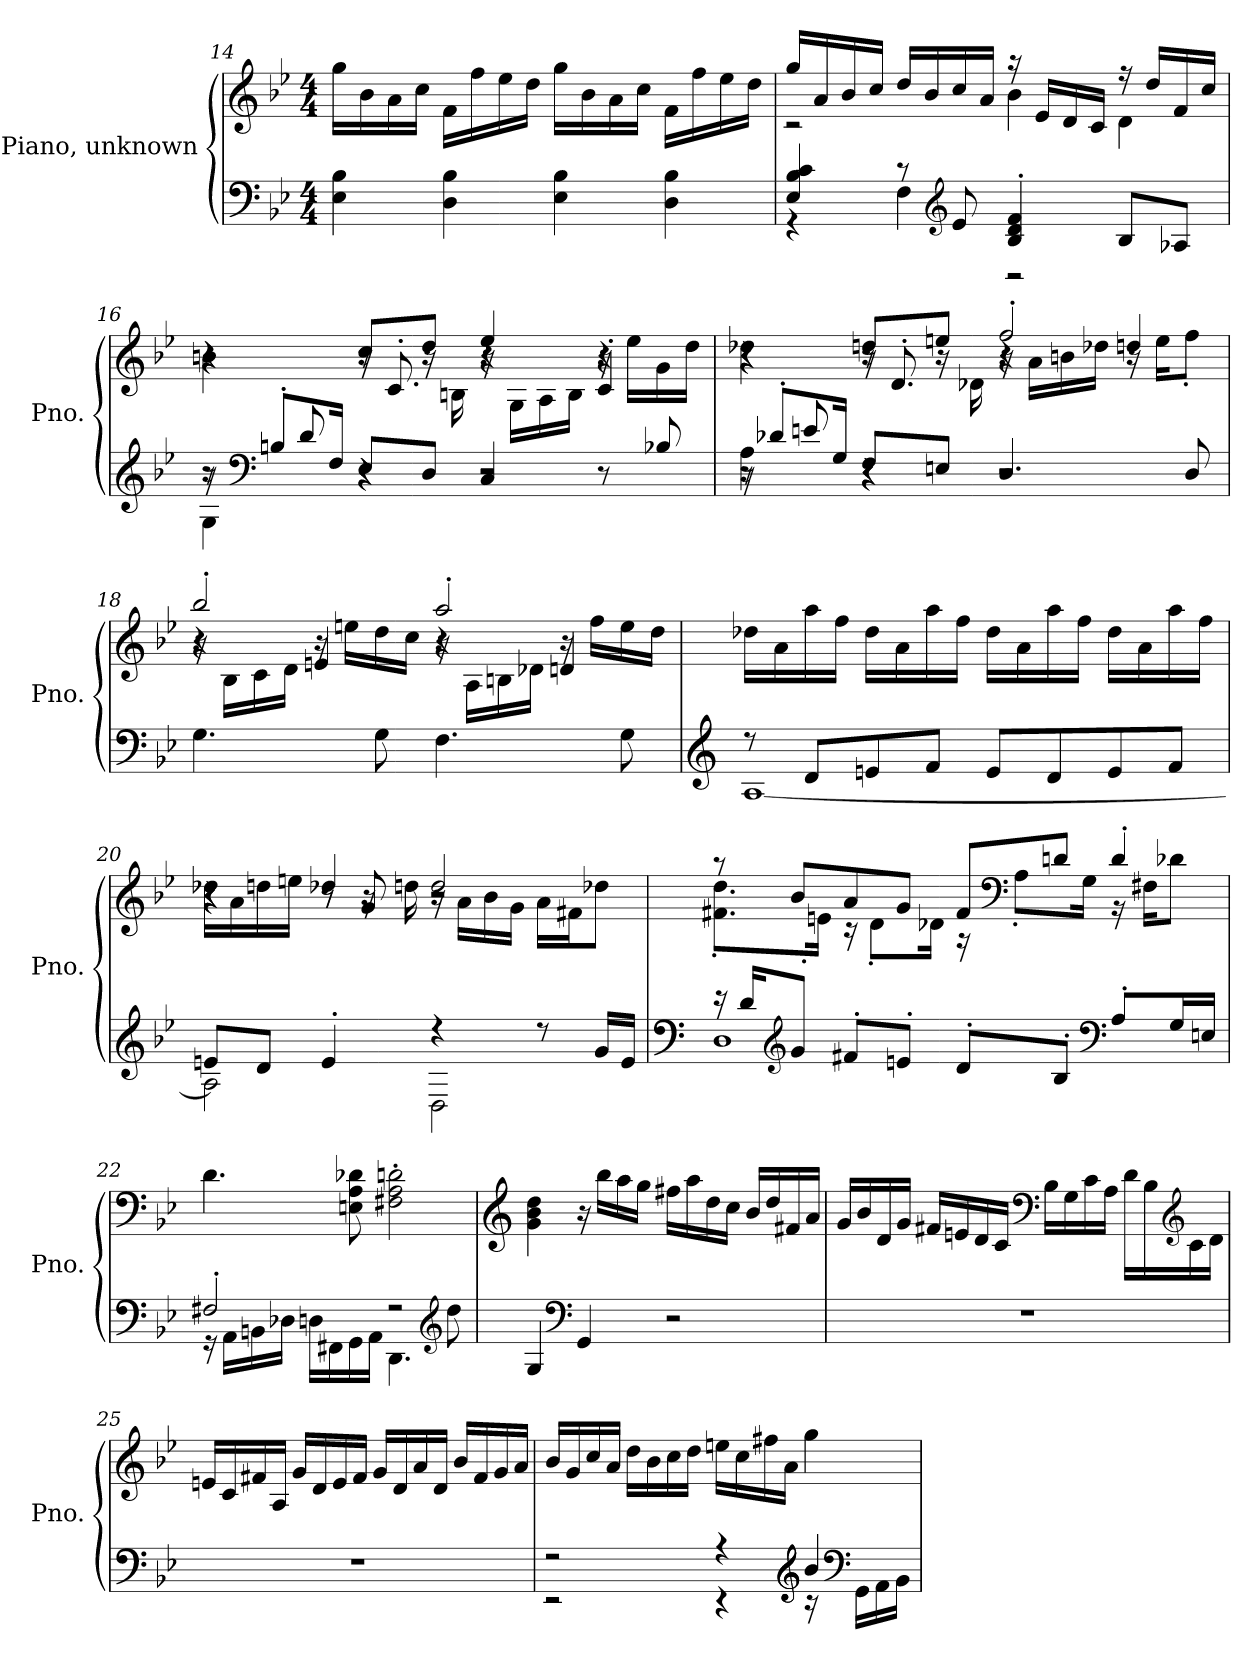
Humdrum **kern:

**kern	**kern
*part1	*part1
*staff2	*staff1
*I"Piano, unknown	*
*I'Pno.	*
*clefF4	*clefG2
*k[b-e-]	*k[b-e-]
*M4/4	*M4/4
=14	=14
4E-\ 4B-\	16gg\LL
.	16b-\
.	16a\
.	16cc\JJ
4D\ 4B-\	16f\LL
.	16ff\
.	16ee-\
.	16dd\JJ
4E-\ 4B-\	16gg\LL
.	16b-\
.	16a\
.	16cc\JJ
4D\ 4B-\	16f\LL
.	16ff\
.	16ee-\
.	16dd\JJ
!!LO:LB:g=z
=15	=15
*^	*^
4E-/ 4B-/ 4c/	4r	16gg/LL	2r
.	.	16a/	.
.	.	16b-/	.
.	.	16cc/JJ	.
8r	4F\	16dd/LL	.
.	.	16b-/	.
*clefG2	*	*	*
8e-/	.	16cc/	.
.	.	16a/JJ	.
4B-/' 4d/' 4f/'	2r	16r	4b-\
.	.	16e-/LL	.
.	.	16d/	.
.	.	16c/JJ	.
8B-/L	.	16r	4d\
.	.	16dd/LL	.
8A-X/J	.	16f/	.
.	.	16cc/JJ	.
=16	=16	=16	=16
*	*^	*	*^
8r	4G\	16r	4r	4bn\	4r
*clefF4	*	*	*	*	*
.	.	8Bn'/L	.	.	.
8d/	.	.	.	.	.
.	.	16F/Jk	.	.	.
4r	4r	8E-/L	8cc/L	8r	16r
.	.	.	.	.	8.c'/
.	.	8D/J	8dd/J	16r	.
.	.	.	.	16Bn\	.
2r	2r	4C/	4ee-/	16r	4r
.	.	.	.	16G\LL	.
.	.	.	.	16A\	.
.	.	.	.	16B\JJ	.
.	.	8r	4r	16r	4c'/
.	.	.	.	16ee-\LL	.
.	.	8B-X/	.	16g\	.
.	.	.	.	16dd\JJ	.
!!LO:LB:g=z	!!	!!
=17	=17	=17	=17	=17	=17
8r	4A\	16r	4r	4dd-X\	4r
.	.	8d-X'/L	.	.	.
8en/	.	.	.	.	.
.	.	16G/Jk	.	.	.
4r	4r	8F/L	8ddn/L	8r	16r
.	.	.	.	.	8.d'/
.	.	8En/J	8een/J	16r	.
.	.	.	.	16d-X\	.
2r	2r	4.D/	2ff'/	16r	4r
.	.	.	.	16a\LL	.
.	.	.	.	16bn\	.
.	.	.	.	16dd-X\JJ	.
.	.	.	.	16r	4ddn/
.	.	.	.	16ee\KL	.
.	.	8D/	.	8ff'\J	.
*v	*v	*v	*	*	*
=18	=18	=18	=18
4.G\	2bb-'/	16r	4r
.	.	16B-\LL	.
.	.	16c\	.
.	.	16d\JJ	.
.	.	16r	4en/
.	.	16een\LL	.
8G\	.	16dd\	.
.	.	16cc\JJ	.
4.F\	2aa'/	16r	4r
.	.	16A\LL	.
.	.	16Bn\	.
.	.	16d-X\JJ	.
.	.	16r	4dn/
.	.	16ff\LL	.
8G\	.	16ee\	.
.	.	16dd\JJ	.
*	*v	*v	*v
!!LO:LB:g=z
=19	=19
*clefG2	*
*^	*
8r	[1A	16dd-X\LL
.	.	16a\
8d/L	.	16aa\
.	.	16ff\JJ
8en/	.	16dd-\LL
.	.	16a\
8f/J	.	16aa\
.	.	16ff\JJ
8e/L	.	16dd-\LL
.	.	16a\
8d/	.	16aa\
.	.	16ff\JJ
8e/	.	16dd-\LL
.	.	16a\
8f/J	.	16aa\
.	.	16ff\JJ
=20	=20	=20
*	*	*^
*	*	*	*^
8en/L	2A\]	4r	16dd-X\LL	4r
.	.	.	16a\	.
8d/J	.	.	16ddn\	.
.	.	.	16een\JJ	.
4e'/	.	4dd-X/	8r	8r
.	.	.	16r	8g/
.	.	.	16ddn\	.
4r	2D\	2dd/	16r	2r
.	.	.	16a\LL	.
.	.	.	16b-\	.
.	.	.	16g\JJ	.
8r	.	.	16a\LL	.
.	.	.	16f#X\J	.
16g/LL	.	.	8dd-X\J	.
16e/JJ	.	.	.	.
*	*	*v	*v	*v
!!LO:LB:g=z
=21	=21	=21
*clefF4	*	*
*	*	*^
16r	1D	8r	8.f#X\' 8.dd\'L
16d/KL	.	.	.
*clefG2	*	*	*
8g'/J	.	8b-/L	.
.	.	.	16en\Jk
8f#X'/L	.	8a/	16r
.	.	.	8d'\L
8en'/J	.	8g/J	.
.	.	.	16d-X\Jk
8d'/L	.	8f#/L	16r
*	*	*clefF4	*
.	.	.	8A'\L
8B-'/J	.	8dn/J	.
.	.	.	16G\Jk
*clefF4	*	*	*
8A'/L	.	4d'/	16r
.	.	.	16F#X\KL
16G/L	.	.	8d-X\J
16En/JJ	.	.	.
*	*	*v	*v
=22	=22	=22
2F#X'/	16r	4.d\
.	16AA\LL	.
.	16BBn\	.
.	16D-X\JJ	.
.	16Dn\LL	.
.	16FF#X\	.
.	16GG\	8En\ 8A\ 8d-X\
.	16AA\JJ	.
2r	4.DD\	2F#X\' 2A\' 2dn\'
*clefG2	*	*
.	8dd\	.
*v	*v	*
!!LO:LB:g=z
=23	=23
*	*clefG2
4G/	4g\ 4b-\ 4dd\
*clefF4	*
4GG/	16r
.	16bb-\LL
.	16aa\
.	16gg\JJ
2r	16ff#X\LL
.	16aa\
.	16dd\
.	16cc\JJ
.	16b-/LL
.	16dd/
.	16f#X/
.	16a/JJ
=24	=24
1r	16g/LL
.	16b-/
.	16d/
.	16g/JJ
.	16f#X/LL
.	16en/
.	16d/
.	16c/JJ
*	*clefF4
.	16B-\LL
.	16G\
.	16c\
.	16A\JJ
.	16d\LL
.	16B-\
*	*clefG2
.	16c\
.	16d\JJ
!!LO:PB:g=z
=25	=25
1r	16en/LL
.	16c/
.	16f#X/
.	16A/JJ
.	16g/LL
.	16d/
.	16e/
.	16f#/JJ
.	16g/LL
.	16d/
.	16a/
.	16d/JJ
.	16b-/LL
.	16f#/
.	16g/
.	16a/JJ
=26	=26
*^	*
2r	2r	16b-/LL
.	.	16g/
.	.	16cc/
.	.	16a/JJ
.	.	16dd\LL
.	.	16b-\
.	.	16cc\
.	.	16dd\JJ
4r	4r	16een\LL
.	.	16cc\
.	.	16ff#X\
.	.	16a\JJ
*clefG2	*	*
4b-/	16r	4gg\
*clefF4	*	*
.	16GG\LL	.
.	16AA\	.
.	16BB-\JJ	.
*v	*v	*
=	=
*-	*-
